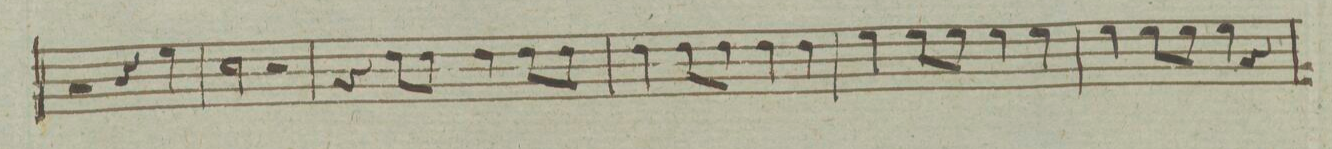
**kern	**dynam
*I"Corno. Secundo in F	*
*clefG2	*
*k[]	*
*met(c|)	*
*M2/2	*
2r	.
4r	.
4a\	.
=230	=230
2f\	.
2r	.
=231	=231
4r	.
8g\L	.
8g\J	.
4g\	.
4g\	.
=232	=232
4g\	.
8g\L	.
8g\J	.
4g\	.
4g\	.
=233	=233
4a\	.
8a\L	.
8a\J	.
4a\	.
4a\	.
=234	=234
4a\	.
8a\L	.
8a\J	.
4a\	.
4r	.
=235	=235
*-	*-
